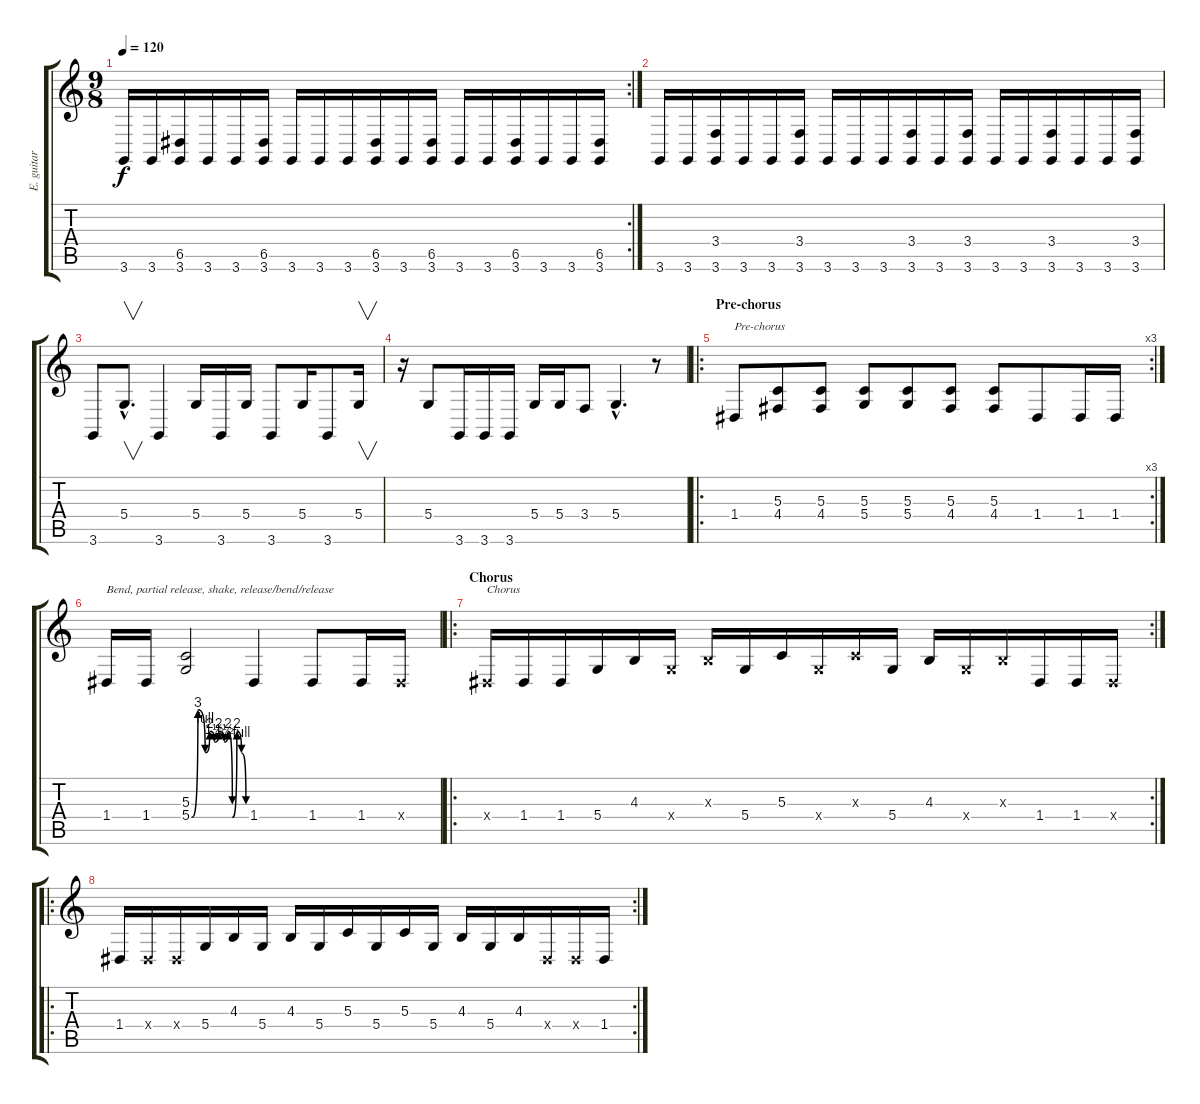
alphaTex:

\track ("E. guitar (sitar pedal)" "E. guitar ") {instrument sitar}
\staff {score tabs}
\tuning (E4 B3 G3 D3 A2 E2) {hide}
\rc 2
\ts (9 8)
\tempo 120
\clef g2
\ks c
3.6.16{dy f} 3.6.16 (6.5 3.6).16 3.6.16 3.6.16 (6.5 3.6).16 3.6.16 3.6.16 3.6.16 (6.5 3.6).16 3.6.16 (6.5 3.6).16 3.6.16 3.6.16 (6.5 3.6).16 3.6.16 3.6.16 (6.5 3.6).16 |
3.6.16 3.6.16 (3.4 3.6).16 3.6.16 3.6.16 (3.4 3.6).16 3.6.16 3.6.16 3.6.16 (3.4 3.6).16 3.6.16 (3.4 3.6).16 3.6.16 3.6.16 (3.4 3.6).16 3.6.16 3.6.16 (3.4 3.6).16 |
3.6.8 5.4{hac}.8{v d} 3.6.4 5.4.16 3.6.16 5.4.16 3.6.8 5.4.16 3.6.8 5.4.16{v} |
r.16 5.4.8 3.6.16 3.6.16 3.6.16 5.4.16 5.4.16 3.4.8 5.4{hac}.4{d} r.8 |
\ro
\rc 3
\section ("" "Pre-chorus")
1.4.8{txt "Pre-chorus"} (5.3 4.4).8 (5.3 4.4).8 (5.3 5.4).8 (5.3 5.4).8 (5.3 4.4).8 (5.3 4.4).8 1.4.8 1.4.16 1.4.16 |
1.4.16{txt "Bend, partial release, shake, release/bend/release"} 1.4.16 (5.3 5.4{be (custom 0 0 7 12 15 4 20 8 25 6 30 8 36 6 40 8 45 0 50 8 55 4 60 0)}).2 1.4.4 1.4.8 1.4.16 1.4{x}.16 |
\ro
\rc 2
\section ("" "Chorus")
1.4{x}.16{txt "Chorus"} 1.4.16 1.4.16 5.4.16 4.3.16 5.4{x}.16 4.3{x}.16 5.4.16 5.3.16 5.4{x}.16 5.3{x}.16 5.4.16 4.3.16 5.4{x}.16 4.3{x}.16 1.4.16 1.4.16 1.4{x}.16 |
\ro
\rc 2
1.4.16 1.4{x}.16 1.4{x}.16 5.4.16 4.3.16 5.4.16 4.3.16 5.4.16 5.3.16 5.4.16 5.3.16 5.4.16 4.3.16 5.4.16 4.3.16 1.4{x}.16 1.4{x}.16 1.4.16
